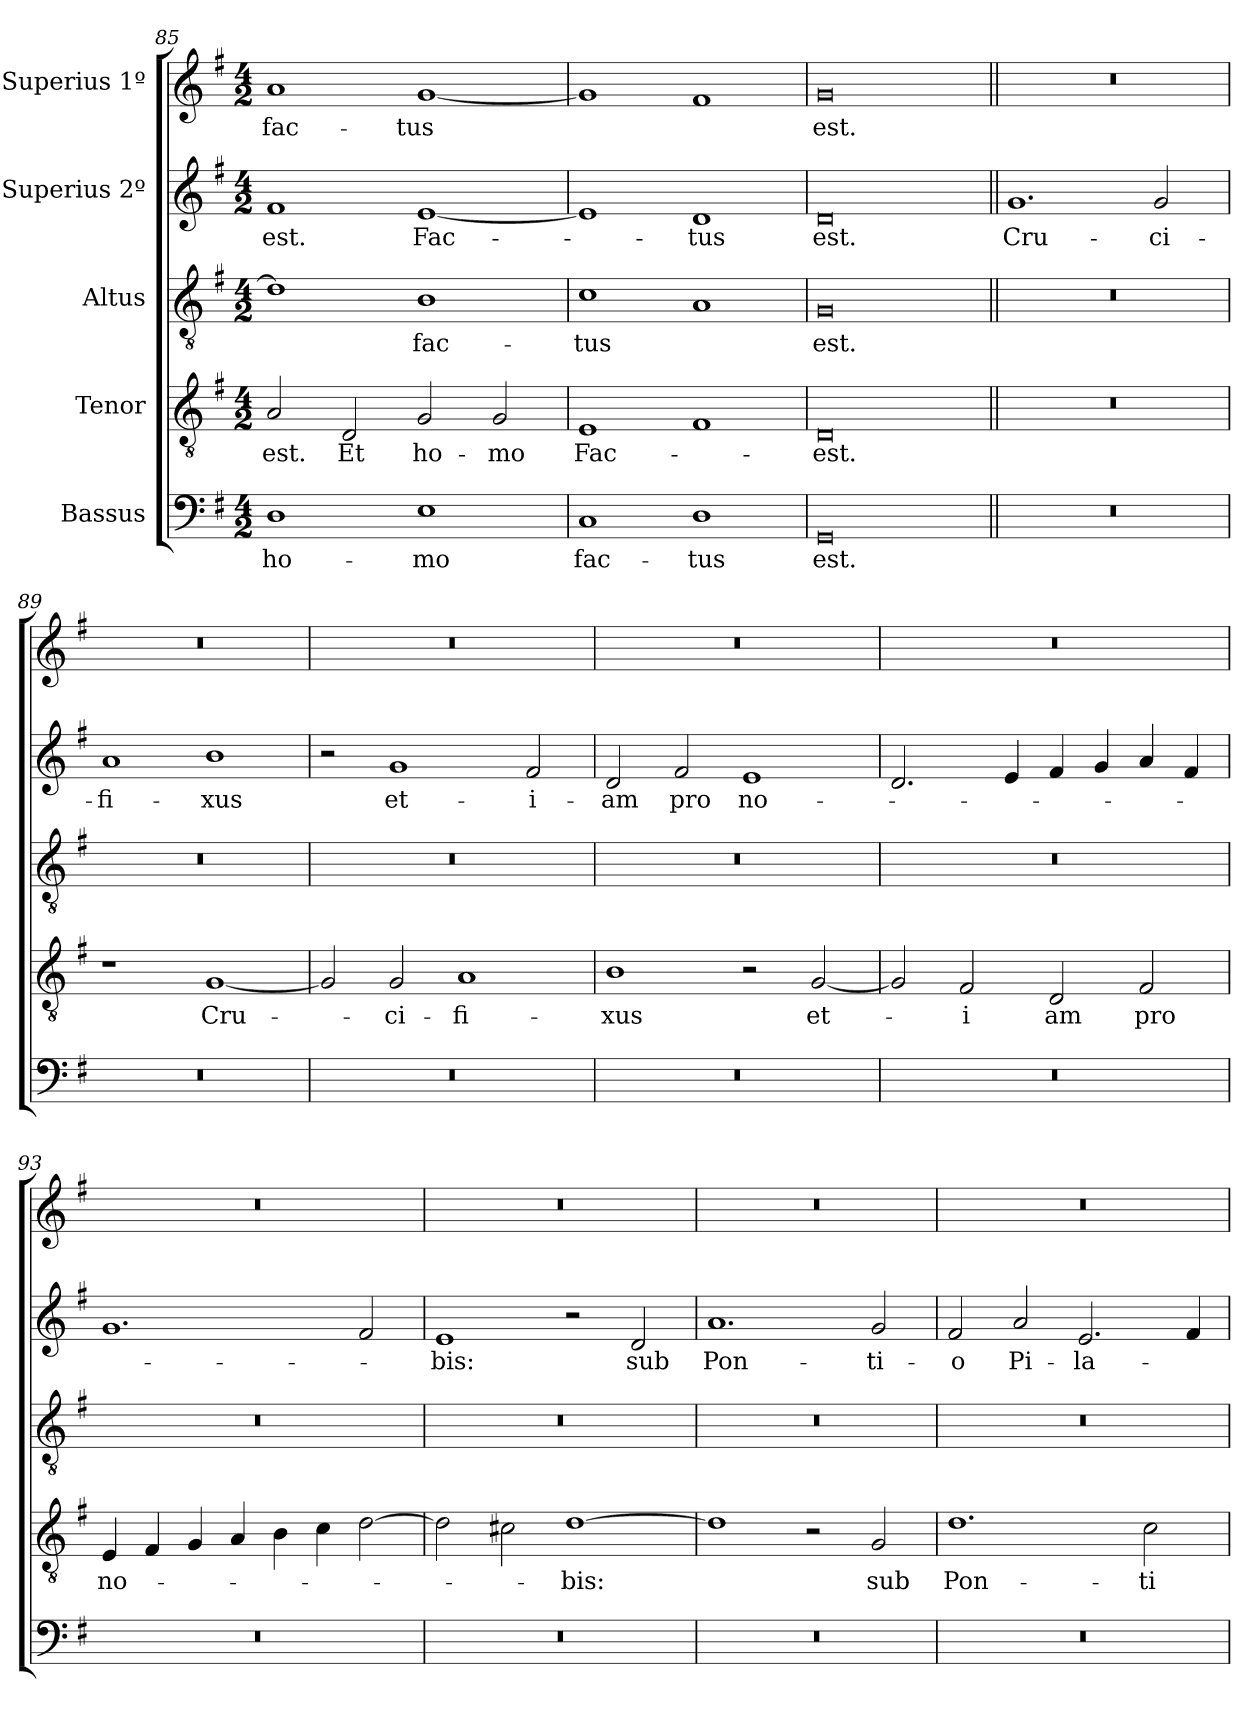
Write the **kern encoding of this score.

**kern	**text	**kern	**text	**kern	**text	**kern	**text	**kern	**text
*part5	*part5	*part4	*part4	*part3	*part3	*part2	*part2	*part1	*part1
*staff5	*staff5	*staff4	*staff4	*staff3	*staff3	*staff2	*staff2	*staff1	*staff1
*I"Bassus	*	*I"Tenor	*	*I"Altus	*	*I"Superius 2º	*	*I"Superius 1º	*
*clefF4	*	*clefGv2	*	*clefGv2	*	*clefG2	*	*clefG2	*
*k[f#]	*	*k[f#]	*	*k[f#]	*	*k[f#]	*	*k[f#]	*
*M4/2	*	*M4/2	*	*M4/2	*	*M4/2	*	*M4/2	*
=85	=85	=85	=85	=85	=85	=85	=85	=85	=85
1D\	ho-	2A/	est.	1d\]	.	1f#/	est.	1a/	fac-
.	.	2D/	Et	.	.	.	.	.	.
1E\	-mo	2G/	ho-	1B\	fac-	[1e/	Fac-	[1g/	-tus
.	.	2G/	-mo	.	.	.	.	.	.
=86	=86	=86	=86	=86	=86	=86	=86	=86	=86
1C/	fac-	1E/	Fac-	1c\	-tus	1e/]	.	1g/]	.
1D\	-tus	1F#/	.	1A/	.	1d/	-tus	1f#/	.
=87	=87	=87	=87	=87	=87	=87	=87	=87	=87
0GG/	est.	0D/	-est.	0G/	est.	0d/	est.	0g/	est.
=88||	=88||	=88||	=88||	=88||	=88||	=88||	=88||	=88||	=88||
0r	.	0r	.	0r	.	1.g/	Cru-	0r	.
.	.	.	.	.	.	2g/	-ci-	.	.
=89	=89	=89	=89	=89	=89	=89	=89	=89	=89
0r	.	1r	.	0r	.	1a/	-fi-	0r	.
.	.	[1G/	Cru-	.	.	1b\	-xus	.	.
=90	=90	=90	=90	=90	=90	=90	=90	=90	=90
0r	.	2G/]	.	0r	.	2r	.	0r	.
.	.	2G/	-ci-	.	.	1g/	et-	.	.
.	.	1A/	-fi-	.	.	.	.	.	.
.	.	.	.	.	.	2f#/	-i-	.	.
=91	=91	=91	=91	=91	=91	=91	=91	=91	=91
0r	.	1B\	-xus	0r	.	2d/	-am	0r	.
.	.	.	.	.	.	2f#/	pro	.	.
.	.	2r	.	.	.	1e/	no-	.	.
.	.	[2G/	et-	.	.	.	.	.	.
=92	=92	=92	=92	=92	=92	=92	=92	=92	=92
0r	.	2G/]	.	0r	.	2.d/	.	0r	.
.	.	2F#/	-i	.	.	.	.	.	.
.	.	.	.	.	.	4e/	.	.	.
.	.	2D/	am	.	.	4f#/	.	.	.
.	.	.	.	.	.	4g/	.	.	.
.	.	2F#/	pro	.	.	4a/	.	.	.
.	.	.	.	.	.	4f#/	.	.	.
=93	=93	=93	=93	=93	=93	=93	=93	=93	=93
0r	.	4E/	no-	0r	.	1.g/	.	0r	.
.	.	4F#/	.	.	.	.	.	.	.
.	.	4G/	.	.	.	.	.	.	.
.	.	4A/	.	.	.	.	.	.	.
.	.	4B\	.	.	.	.	.	.	.
.	.	4c\	.	.	.	.	.	.	.
.	.	[2d\	.	.	.	2f#/	.	.	.
=94	=94	=94	=94	=94	=94	=94	=94	=94	=94
0r	.	2d\]	.	0r	.	1e/	-bis:	0r	.
.	.	2c#X\	.	.	.	.	.	.	.
.	.	[1d\	-bis:	.	.	2r	.	.	.
.	.	.	.	.	.	2d/	sub	.	.
=95	=95	=95	=95	=95	=95	=95	=95	=95	=95
0r	.	1d\]	.	0r	.	1.a/	Pon-	0r	.
.	.	2r	.	.	.	.	.	.	.
.	.	2G/	sub	.	.	2g/	-ti-	.	.
=96	=96	=96	=96	=96	=96	=96	=96	=96	=96
0r	.	1.d\	Pon-	0r	.	2f#/	-o	0r	.
.	.	.	.	.	.	2a/	Pi-	.	.
.	.	.	.	.	.	2.e/	-la-	.	.
.	.	2c\	-ti	.	.	.	.	.	.
.	.	.	.	.	.	4f#/	.	.	.
=	=	=	=	=	=	=	=	=	=
*-	*-	*-	*-	*-	*-	*-	*-	*-	*-
